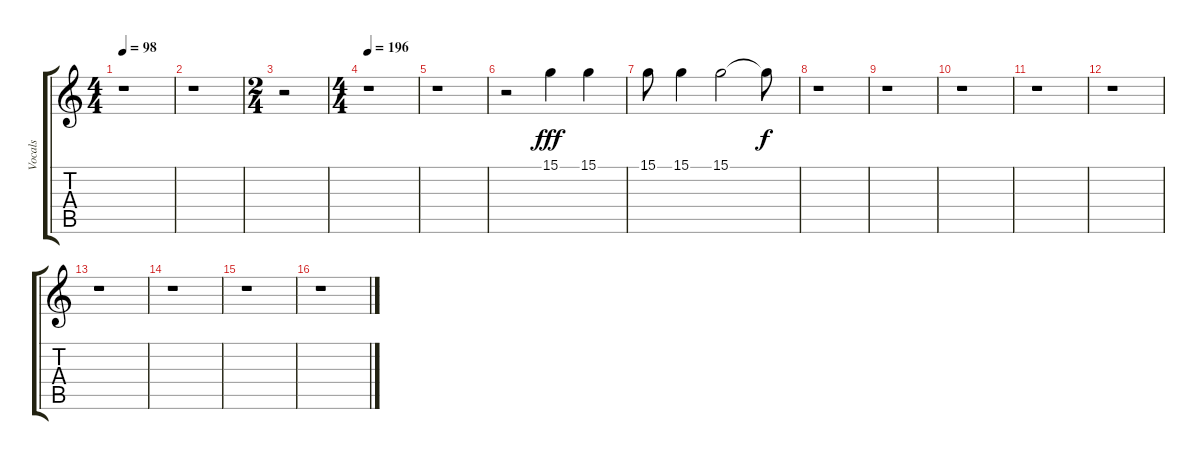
\track ("Vocals" "Vocals") {instrument voiceoohs}
\staff {score tabs}
\tuning (E4 B3 G3 D3 A2 E2) {hide}
\ts (4 4)
\tempo 98
\clef g2
\ks c
r.1{dy fff} |
r.1 |
\ts (2 4)
r.2 |
\ts (4 4)
\tempo 196
r.1 |
r.1 |
r.2 15.1.4 15.1.4 |
15.1.8 15.1.4 15.1.2 15.1{t}.8{dy f} |
r.1 |
r.1 |
r.1 |
r.1 |
r.1 |
r.1 |
r.1 |
r.1 |
r.1
